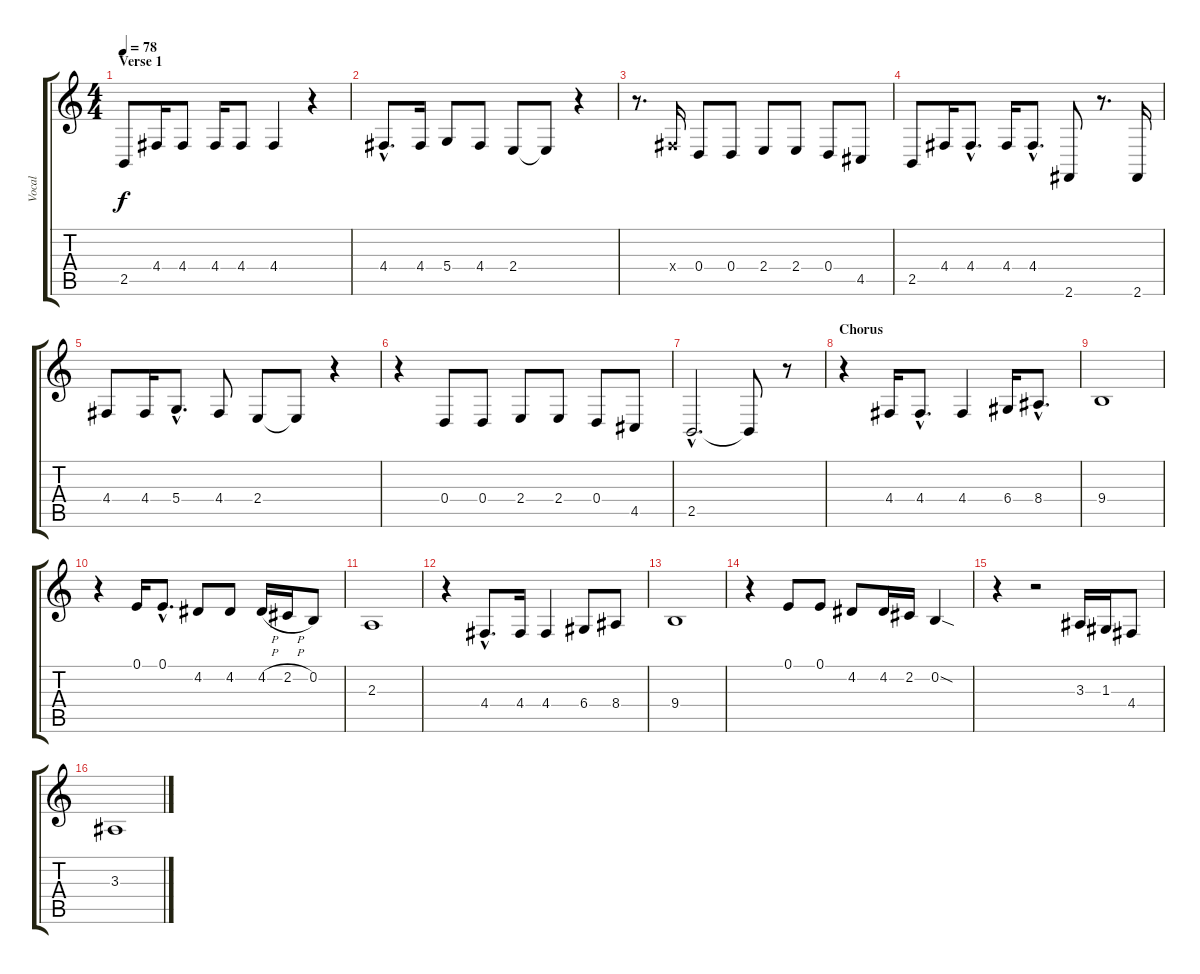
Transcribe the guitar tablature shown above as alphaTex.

\track ("Vocal" "Vocal") {instrument trumpet}
\staff {score tabs}
\tuning (E4 B3 G3 D3 A2 E2) {hide}
\ts (4 4)
\section ("" "Verse 1")
\tempo 78
\clef g2
\ks c
2.5.8{dy f instrument trumpet} 4.4.16 4.4.8 4.4.16 4.4.8 4.4.4 r.4 |
4.4{hac}.8{d} 4.4.16 5.4.8 4.4.8 2.4.8 2.4{t}.8 r.4 |
r.8{d} 4.4{x}.16 0.4.8 0.4.8 2.4.8 2.4.8 0.4.8 4.5.8 |
2.5.8 4.4.16 4.4{hac}.8{d} 4.4.16 4.4{hac}.8{d} 2.6.8 r.8{d} 2.6.16 |
4.4.8 4.4.16 5.4{hac}.8{d} 4.4.8 2.4.8 2.4{t}.8 r.4 |
r.4 0.4.8 0.4.8 2.4.8 2.4.8 0.4.8 4.5.8 |
2.5{hac}.2{d} 2.5{t}.8 r.8 |
\section ("" "Chorus")
r.4 4.4.16 4.4{hac}.8{d} 4.4.4 6.4.16 8.4{hac}.8{d} |
9.4.1 |
r.4 0.1.16 0.1{hac}.8{d} 4.2.8 4.2.8 4.2{h}.16 2.2{h}.16 0.2.8 |
2.3.1 |
r.4 4.4{hac}.8{d} 4.4.16 4.4.4 6.4.8 8.4.8 |
9.4.1 |
r.4 0.1.8 0.1.8 4.2.8 4.2.16 2.2.16 0.2{sod}.4 |
r.4 r.2 3.3.16 1.3.16 4.4.8 |
3.3.1
